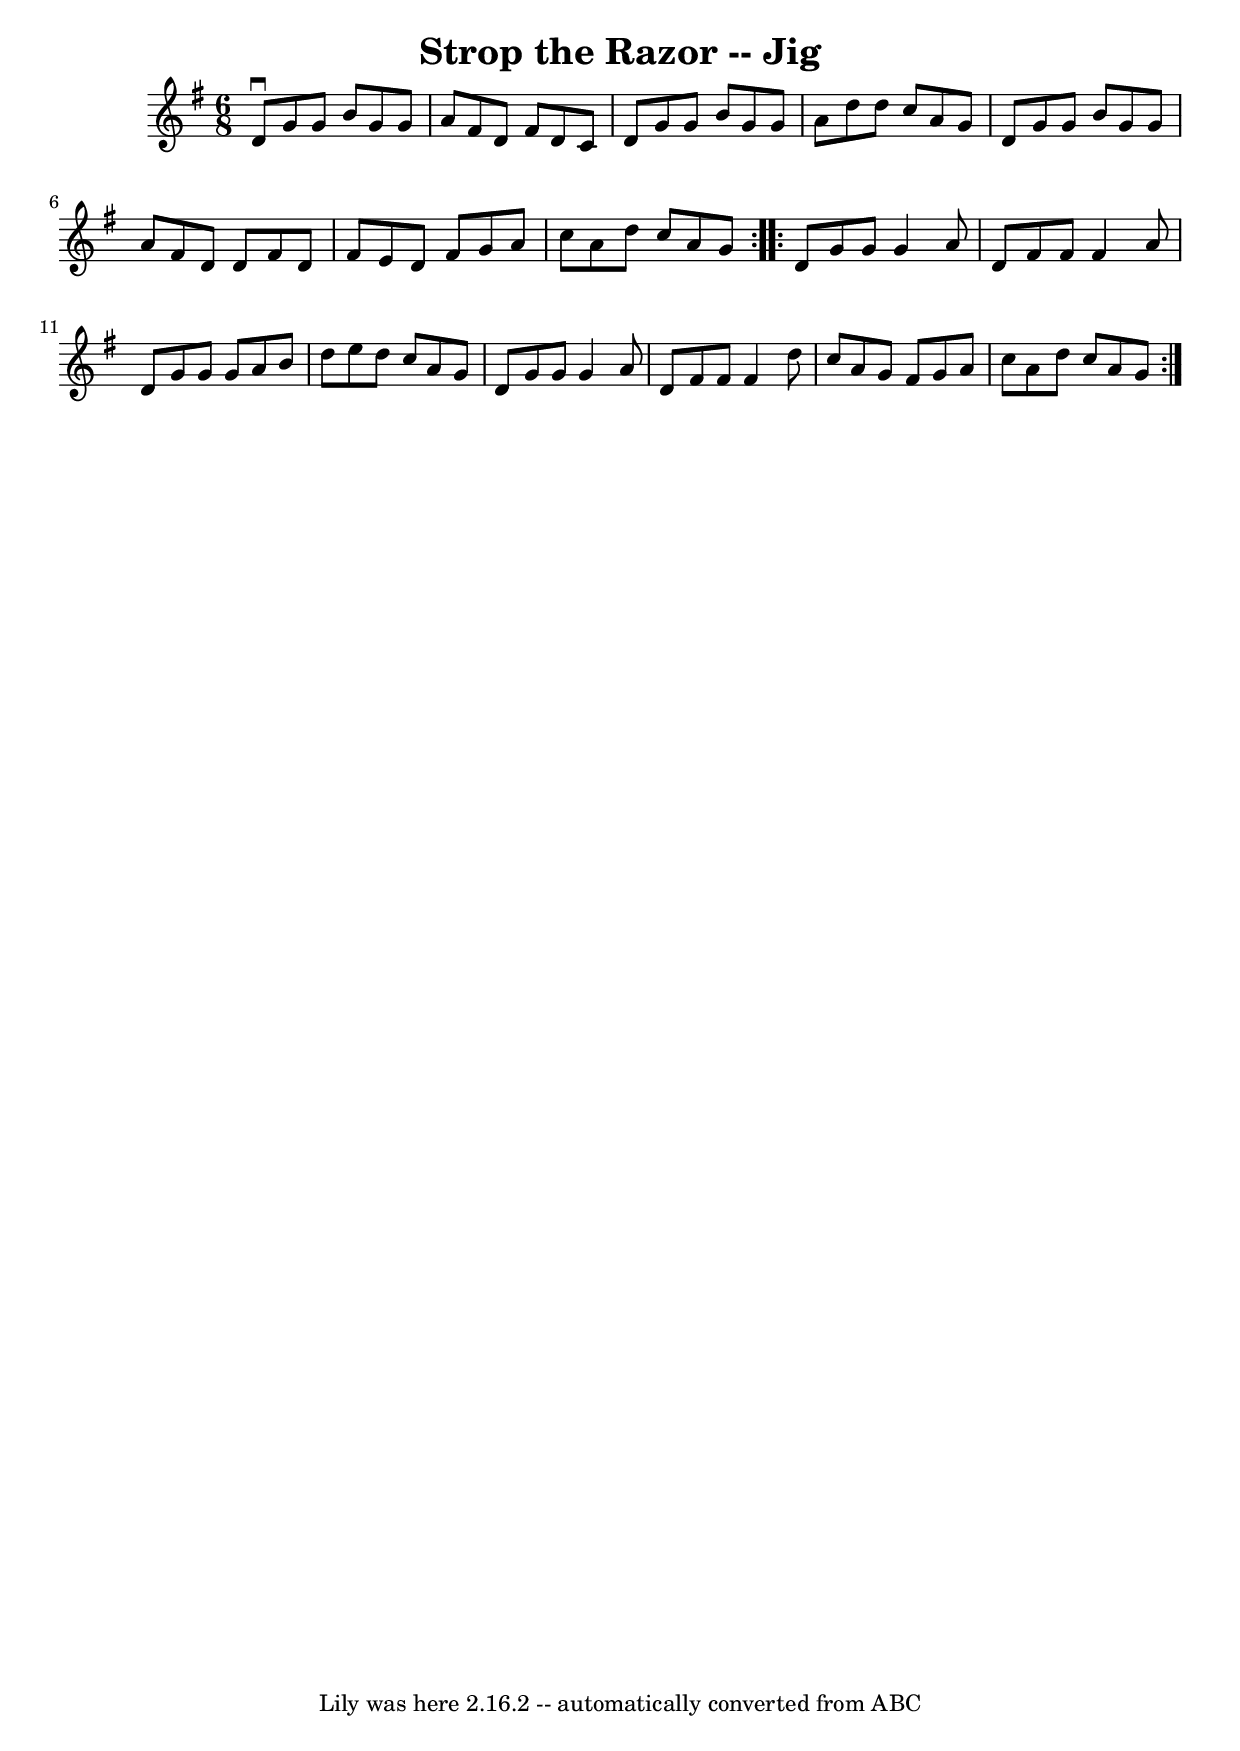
\version "2.16.2"
\include "Mammoth.ily"
\header {
  %% book = "Ryan's Mammoth Collection"
  crossRefNumber = "1"
  footnotes = "\\\\89 464"
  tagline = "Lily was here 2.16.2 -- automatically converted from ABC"
  title = "Strop the Razor -- Jig"

}
voicedefault =  {



  \repeat volta 2 {

    \time 6/8 
    \key g \major
    d'8^\downbow g'8 g'8 b'8 g'8 g'8    
    |
    a'8 fis'8 d'8 fis'8 d'8 c'8    |
    d'8 g'8  
    g'8 b'8 g'8 g'8    |
    a'8 d''8 d''8 c''8 a'8    
    g'8    |
    d'8 g'8 g'8 b'8 g'8 g'8    |
    a'8    
    fis'8 d'8 d'8 fis'8 d'8    |
    fis'8 e'8 d'8 fis'8  
    g'8 a'8    |
    c''8 a'8 d''8 c''8 a'8 g'8    
  }     

  \repeat volta 2 {
    d'8 g'8 g'8 g'4 a'8    |
    d'8 fis'8  
    fis'8 fis'4 a'8    |
    d'8 g'8 g'8 g'8 a'8 b'8    
    |
    d''8 e''8 d''8 c''8 a'8 g'8    |
    d'8    
    g'8 g'8 g'4 a'8    |
    d'8 fis'8 fis'8 fis'4 d''8   
    |
    c''8 a'8 g'8 fis'8 g'8 a'8    |
    c''8 a'8 
    d''8 c''8 a'8 g'8    
  }   

}

\score{
  <<

    \context Staff="default"
    {
      \voicedefault 
      
    }

  >>
  \layout {
    
  }
  \midi {
  }

}
